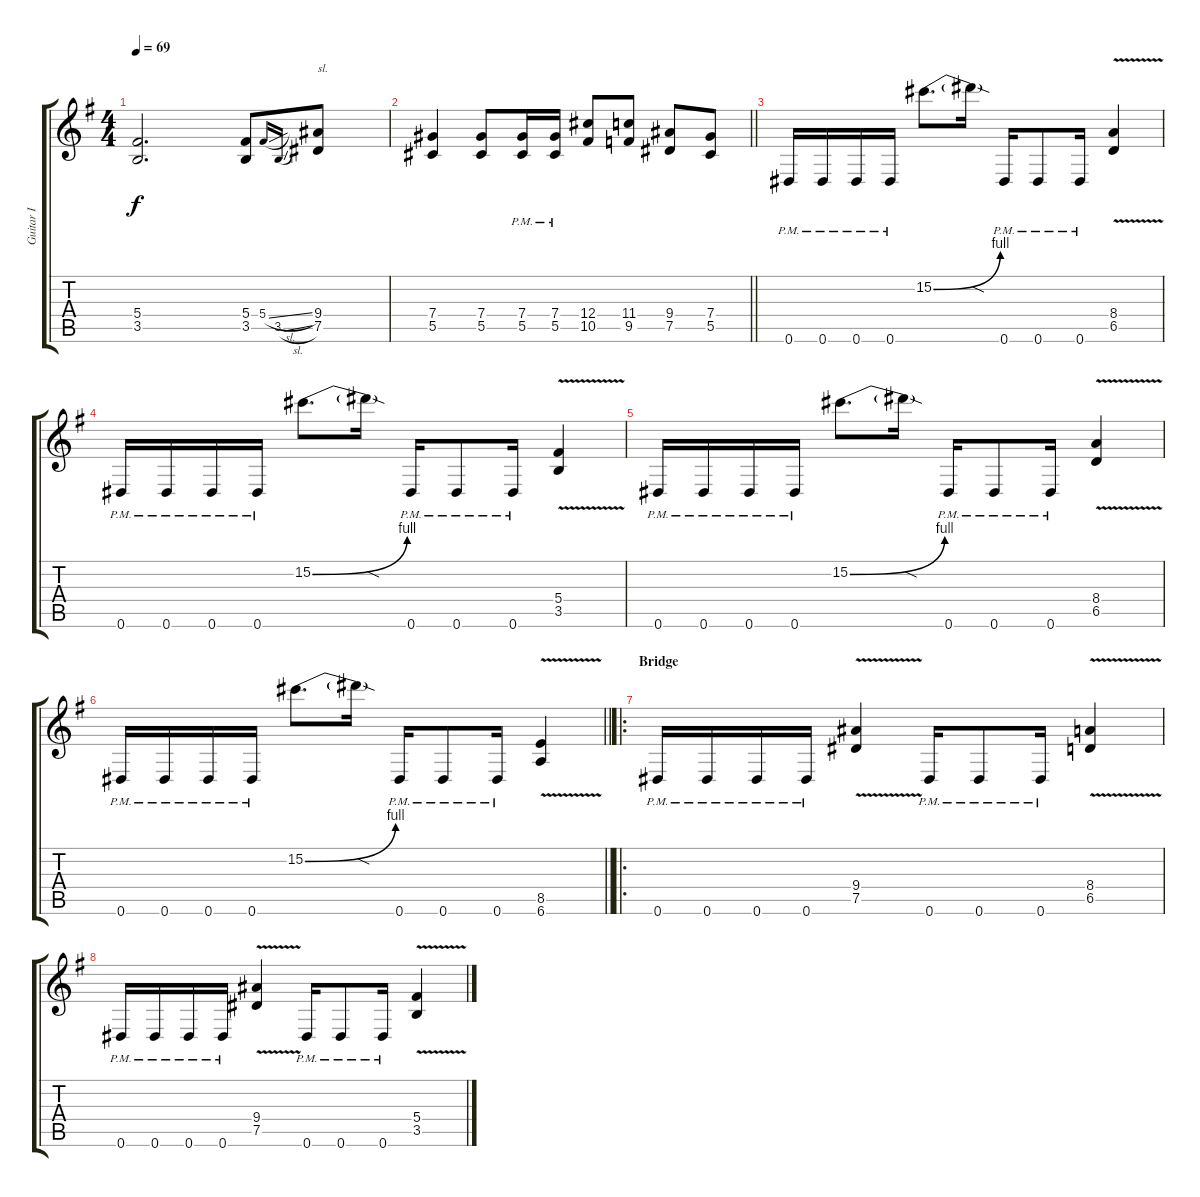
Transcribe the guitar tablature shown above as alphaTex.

\track ("Guitar I" "Guitar I") {instrument distortionguitar}
\staff {score tabs}
\tuning (Eb4 Bb3 Gb3 Db3 Ab2 Eb2) {hide}
\ts (4 4)
\tempo 69
\clef g2
\ks eminor
(5.4 3.5).2{d dy f} (5.4 3.5).8 5.4{sl}.16{gr onbeat} 3.5{sl}.16{gr onbeat} (9.4 7.5).8{txt "sl."} |
\barLineRight lightlight
(7.4 5.5).4 (7.4 5.5).8 (7.4{pm} 5.5{pm}).16 (7.4{pm} 5.5{pm}).16 (12.4 10.5).8 (11.4 9.5).8 (9.4 7.5).8 (7.4 5.5).8 |
\section ("" "")
0.6{pm}.16 0.6{pm}.16 0.6{pm}.16 0.6{pm}.16 15.2{be (bend 0 0 60 4)}.8{d} 15.2{sod t}.16 0.6{pm}.16 0.6{pm}.8 0.6{pm}.16 (8.4{v} 6.5{v}).4 |
0.6{pm}.16 0.6{pm}.16 0.6{pm}.16 0.6{pm}.16 15.2{be (bend 0 0 60 4)}.8{d} 15.2{sod t}.16 0.6{pm}.16 0.6{pm}.8 0.6{pm}.16 (5.4{v} 3.5{v}).4 |
0.6{pm}.16 0.6{pm}.16 0.6{pm}.16 0.6{pm}.16 15.2{be (bend 0 0 60 4)}.8{d} 15.2{sod t}.16 0.6{pm}.16 0.6{pm}.8 0.6{pm}.16 (8.4{v} 6.5{v}).4 |
\barLineRight lightlight
0.6{pm}.16 0.6{pm}.16 0.6{pm}.16 0.6{pm}.16 15.2{be (bend 0 0 60 4)}.8{d} 15.2{sod t}.16 0.6{pm}.16 0.6{pm}.8 0.6{pm}.16 (8.5{v} 6.6{v}).4 |
\ro
\section ("" "Bridge")
0.6{pm}.16 0.6{pm}.16 0.6{pm}.16 0.6{pm}.16 (9.4{v} 7.5{v}).4 0.6{pm}.16 0.6{pm}.8 0.6{pm}.16 (8.4{v} 6.5{v}).4 |
0.6{pm}.16 0.6{pm}.16 0.6{pm}.16 0.6{pm}.16 (9.4{v} 7.5{v}).4 0.6{pm}.16 0.6{pm}.8 0.6{pm}.16 (5.4{v} 3.5{v}).4
